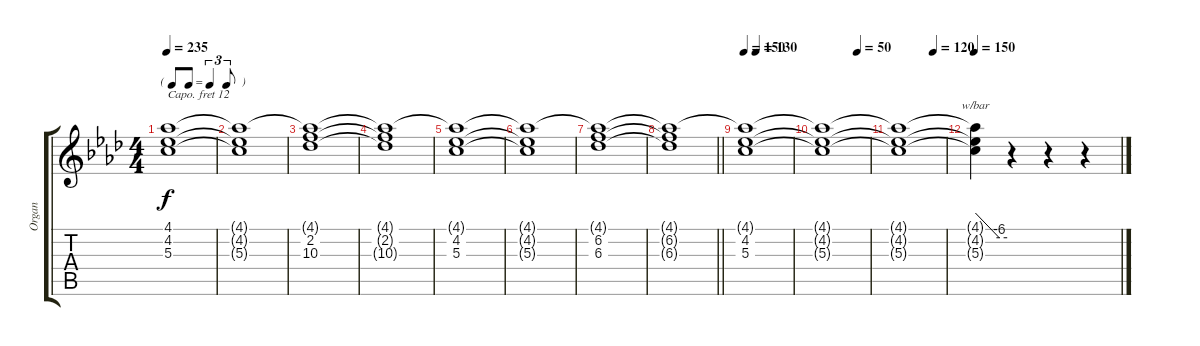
\track ("Organ" "Organ") {instrument drawbarorgan}
\staff {score tabs}
\capo 12
\tuning (E4 B3 G3 D3 A2 E2) {hide}
\ts (4 4)
\tf triplet8th
\tempo 235
\clef g2
\ks ab
(4.1{t} 4.2 5.3).1{dy f} |
(4.1{t} 4.2{t} 5.3{t}).1 |
(4.1{t} 2.2 10.3).1 |
(4.1{t} 2.2{t} 10.3{t}).1 |
(4.1{t} 4.2 5.3).1 |
(4.1{t} 4.2{t} 5.3{t}).1 |
(4.1{t} 6.2 6.3).1 |
\barLineRight lightlight
(4.1{t} 6.2{t} 6.3{t}).1 |
\tempo 150
\tempo (130 0.25)
(4.1{t} 4.2 5.3).1 |
\tempo (50 0.75)
(4.1{t} 4.2{t} 5.3{t}).1 |
\tempo (120 0.75)
(4.1{t} 4.2{t} 5.3{t}).1 |
\tempo 150
(4.1{t} 4.2{t} 5.3{t}).4{tbe (custom default 0 0 45 -24 60 -24)} r.4 r.4 r.4
